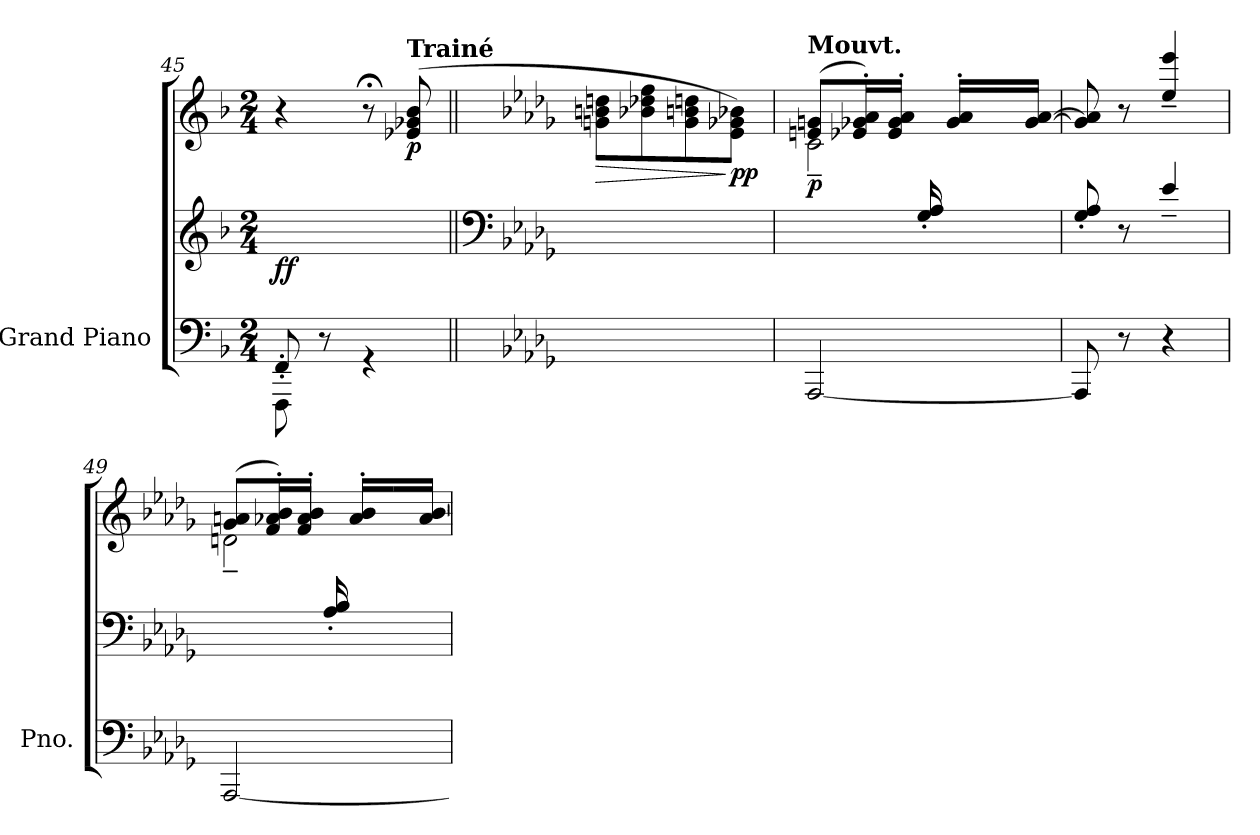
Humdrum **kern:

**kern	**kern	**kern	**dynam
*part1	*part1	*part1	*part1
*staff3	*staff2	*staff1	*staff1/2/3
*I"Grand Piano	*	*	*
*I'Pno.	*	*	*
*clefF4	*clefG2	*clefG2	*
*k[b-]	*k[b-]	*k[b-]	*
*M2/4	*M2/4	*M2/4	*
=45	=45	=45	=45
*^	*	*	*
*	*^	*	*	*
!	!	!	!	!	!LO:DY:b=2
4.ryy	8FF'/	8FFF'\	8ryy	4r	ff
.	4.ryy	8r	8ryy	.	.
.	.	4rGG	4ryy	8r;<	.
!	!	!	!	!LO:TX:a:B:t=Trainé	!
!	!	!	!	!	!LO:DY:b
8ryy	.	.	.	(>8e-X/ 8g-X/ 8b-/	p
*v	*v	*v	*	*	*
!!LO:PB:g=z
=46||	=46||	=46||	=46||
*	*clefF4	*	*
*k[b-e-a-d-g-]	*k[b-e-a-d-g-]	*k[b-e-a-d-g-]	*
!	!	!	!LO:HP:b
8ryy	2ryy	8gn\ 8bn\ 8ddn\L	>
8ryy	.	8b-X\ 8dd-X\ 8ff\	.
8ryy	.	8g\ 8bn\ 8ddn\	.
!	!	!	!LO:DY:n=1:b
8ryy	.	8e-\ 8g-X\ 8b-X\J)	] pp
=47	=47	=47	=47
*^	*	*^	*
*	*	*	*	*^	*
!	!	!	!LO:TX:a:B:t=Mouvt.	!	!	!
!	!	!	!	!	!	!LO:DY:b
8rAyy	[2AAA-/	4ryy	(>8en/ 8gn/L	2c~\	4.ryy	p
4.rAyy	.	.	16e-X/' 16g-X/' 16a-/'L)	.	.	.
.	.	.	16e-/' 16g-/' 16a-/'JJ	.	.	.
.	.	16G-/' 16A-/'LL	16rcyy	.	.	.
.	.	16rFyy	16g-/' 16a-/'LL	.	.	.
.	.	16ryy	16rcyy	.	16g-\' 16a-\'JJ	.
.	.	16rFyy	[16g-/ [16a-/JJ	.	16ryy	.
*v	*v	*	*v	*v	*v	*
=48	=48	=48	=48
8AAA-/]	8G-/' 8A-/'	8g-/] 8a-/]	.
8r	8r	8r	.
4r	4e-~/	4ee-/~ 4eee-/~	.
=49	=49	=49	=49
*^	*	*^	*
*	*	*	*	*^	*
8rAyy	[2AAA-/	4ryy	(>8g-/ 8an/L	2dn~\	4.ryy	.
4.rAyy	.	.	16f/' 16a-X/' 16b-/'L)	.	.	.
.	.	.	16f/' 16a-/' 16b-/'JJ	.	.	.
.	.	16A-/' 16B-/'LL	16rcyy	.	.	.
.	.	16rFyy	16a-/' 16b-/'LL	.	.	.
.	.	16ryy	16rcyy	.	16a-\' 16b-\'JJ	.
.	.	16rFyy	[16a-/ [16b-/JJ	.	16ryy	.
*v	*v	*	*v	*v	*v	*
=	=	=	=
*-	*-	*-	*-
